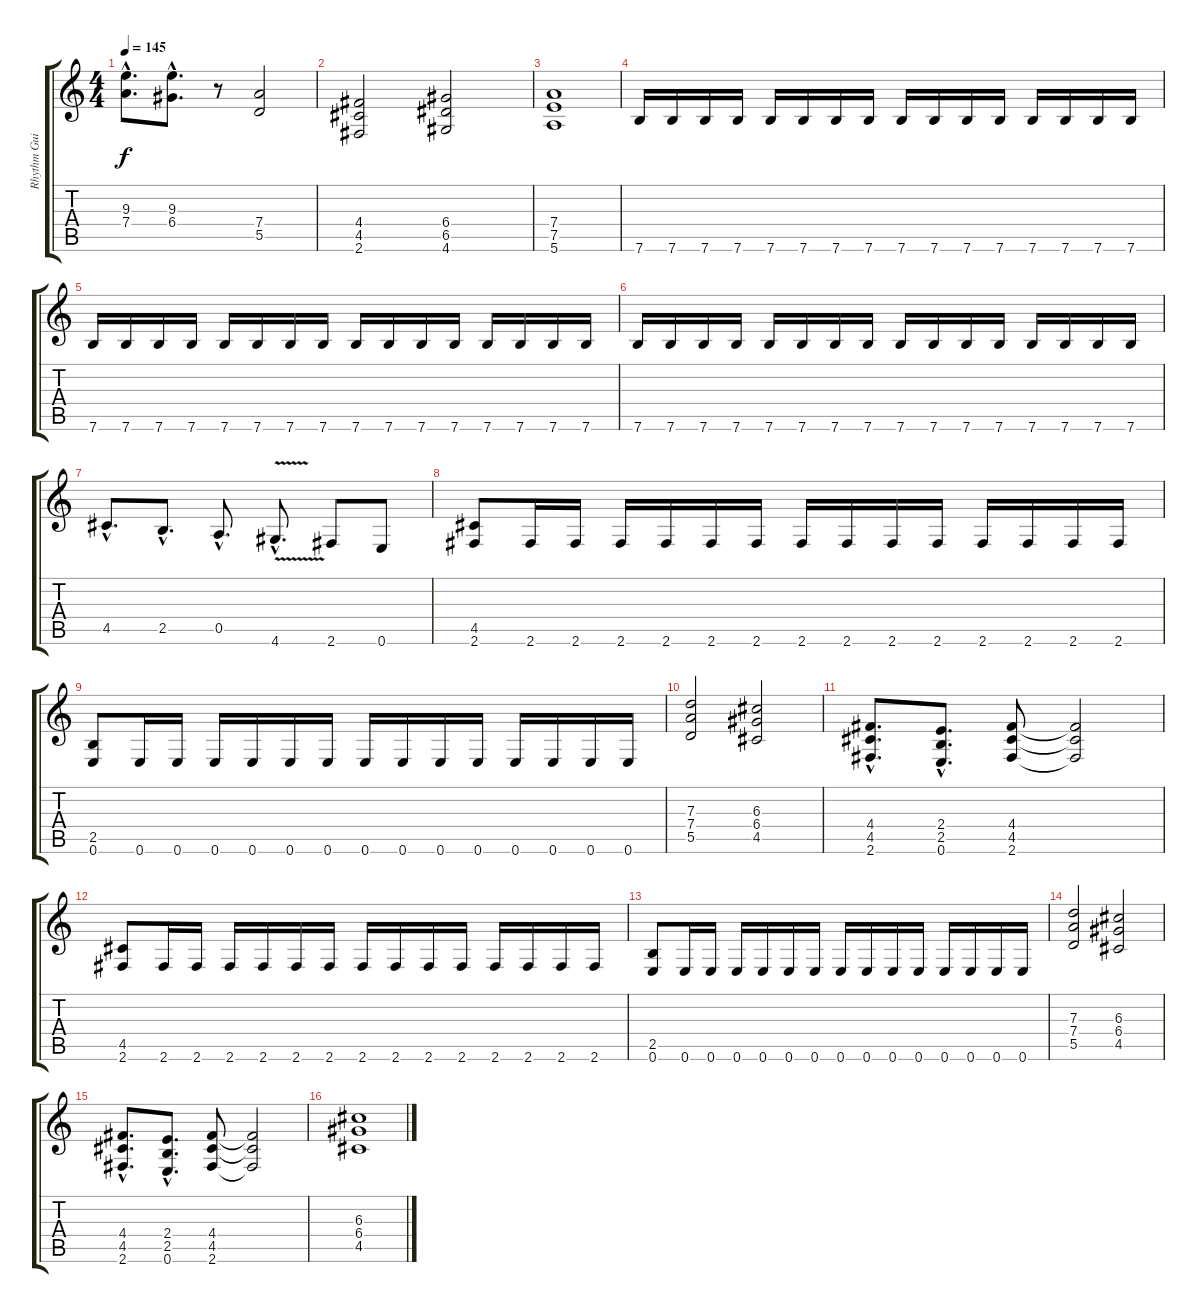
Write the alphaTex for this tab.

\track ("Rhythm Guitar 2" "Rhythm Gui") {instrument overdrivenguitar}
\staff {score tabs}
\tuning (E4 B3 G3 D3 A2 E2) {hide}
\ts (4 4)
\tempo 145
\clef g2
\ks c
(9.3{hac} 7.4{hac}).8{d dy f} (9.3{hac} 6.4{hac}).8{d} r.8 (7.4 5.5).2 |
(4.4 4.5 2.6).2 (6.4 6.5 4.6).2 |
(7.4 7.5 5.6).1 |
7.6.16 7.6.16 7.6.16 7.6.16 7.6.16 7.6.16 7.6.16 7.6.16 7.6.16 7.6.16 7.6.16 7.6.16 7.6.16 7.6.16 7.6.16 7.6.16 |
7.6.16 7.6.16 7.6.16 7.6.16 7.6.16 7.6.16 7.6.16 7.6.16 7.6.16 7.6.16 7.6.16 7.6.16 7.6.16 7.6.16 7.6.16 7.6.16 |
7.6.16 7.6.16 7.6.16 7.6.16 7.6.16 7.6.16 7.6.16 7.6.16 7.6.16 7.6.16 7.6.16 7.6.16 7.6.16 7.6.16 7.6.16 7.6.16 |
4.5{hac}.8{d} 2.5{hac}.8{d} 0.5{hac}.8{d} 4.6{v hac}.8{d} 2.6.8 0.6.8 |
(4.5 2.6).8 2.6.16 2.6.16 2.6.16 2.6.16 2.6.16 2.6.16 2.6.16 2.6.16 2.6.16 2.6.16 2.6.16 2.6.16 2.6.16 2.6.16 |
(2.5 0.6).8 0.6.16 0.6.16 0.6.16 0.6.16 0.6.16 0.6.16 0.6.16 0.6.16 0.6.16 0.6.16 0.6.16 0.6.16 0.6.16 0.6.16 |
(7.3 7.4 5.5).2 (6.3 6.4 4.5).2 |
(4.4{hac} 4.5{hac} 2.6{hac}).8{d} (2.4{hac} 2.5{hac} 0.6{hac}).8{d} (4.4 4.5 2.6).8 (4.4{t} 4.5{t} 2.6{t}).2 |
(4.5 2.6).8 2.6.16 2.6.16 2.6.16 2.6.16 2.6.16 2.6.16 2.6.16 2.6.16 2.6.16 2.6.16 2.6.16 2.6.16 2.6.16 2.6.16 |
(2.5 0.6).8 0.6.16 0.6.16 0.6.16 0.6.16 0.6.16 0.6.16 0.6.16 0.6.16 0.6.16 0.6.16 0.6.16 0.6.16 0.6.16 0.6.16 |
(7.3 7.4 5.5).2 (6.3 6.4 4.5).2 |
(4.4{hac} 4.5{hac} 2.6{hac}).8{d} (2.4{hac} 2.5{hac} 0.6{hac}).8{d} (4.4 4.5 2.6).8 (4.4{t} 4.5{t} 2.6{t}).2 |
(6.3 6.4 4.5).1
